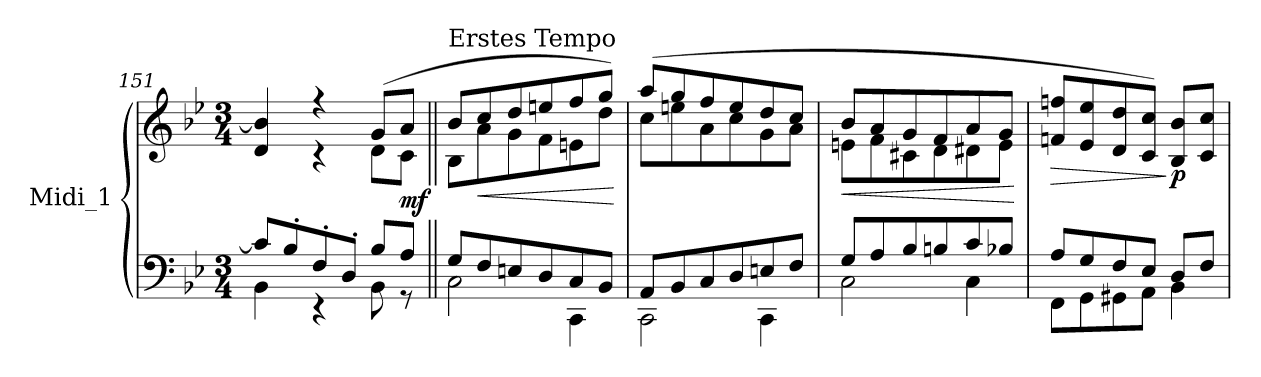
**kern	**kern	**dynam
*part1	*part1	*part1
*staff2	*staff1	*staff1/2
*I"Midi_1	*	*
*clefF4	*clefG2	*
*k[b-e-]	*k[b-e-]	*
*B-:	*B-:	*
*M3/4	*M3/4	*
=151	=151	=151
*^	*^	*
*	*^	*	*	*
8c/L]	4BB-\	2ryy	4d/ 4b-/]	4ryy	.
8B-'/	.	.	.	.	.
8F'/	4r	.	4r	4r	.
8D'/J	.	.	.	.	.
8B-/L	8BB-\	4ryy	(>8g/L	8d\L	.
!	!	!	!	!	!LO:DY:b
8A/J	8r	.	8a/J	8c\J	mf
!!LO:LB:g=z	!!
=152||	=152||	=152||	=152||	=152||	=152||
!	!	!	!LO:TX:a:t=Erstes Tempo	!	!
8G/L	2C\	2ryy	8b-/L	8B-\L	.
!	!	!	!	!	!LO:HP:b
8F/	.	.	8cc/	8a\	<
8En/	.	.	8dd/	8g\	.
8D/	.	.	8een/	8f\	.
8C/	4CC\	4ryy	8ff/	8en\	.
8BB-/J	.	.	8gg/J)	8dd\J	.
*v	*v	*v	*	*	*
*	*v	*v	*
.	.	[
!!LO:LB:g=z
=153	=153	=153
*^	*^	*
8AA/L	2CC\	(>8aa/L	8cc\L	.
8BB-/	.	8gg/	8een\	.
8C/	.	8ff/	8a\	.
8D/	.	8ee/	8cc\	.
8En/	4CC\	8dd/	8g\	.
8F/J	.	8cc/J	8a\J	.
=154	=154	=154	=154	=154
!	!	!	!	!LO:HP:b
8G/L	2C\	8b-/L	8en\L	<
8A/	.	8a/	8f\	.
8B-/	.	8g/	8c#X\	.
8Bn/	.	8f/	8d\	.
8c/	4C\	8a/	8d#X\	.
8B-X/J	.	8g/J	8e\J	.
*v	*v	*	*	*
*	*v	*v	*
.	.	[
=155	=155	=155
*^	*	*
!	!	!	!LO:HP:b
*	*	*^	*
8A/L	8FF\L	8fni/ 8ffni/L	2ryy	>
8G/	8GG\	8e-i/ 8ee-i/	.	.
8F/	8GG#X\	8d/ 8dd/	.	.
8E-/J	8AA\J	8c/ 8cc/J)	.	.
!	!	!	!	!LO:DY:n=1:b
8D/L	4BB-\	8B-/ 8b-/L	4ryy	] p
8F/J	.	8c/ 8cc/J	.	.
*v	*v	*	*	*
*	*v	*v	*
=	=	=
*-	*-	*-
